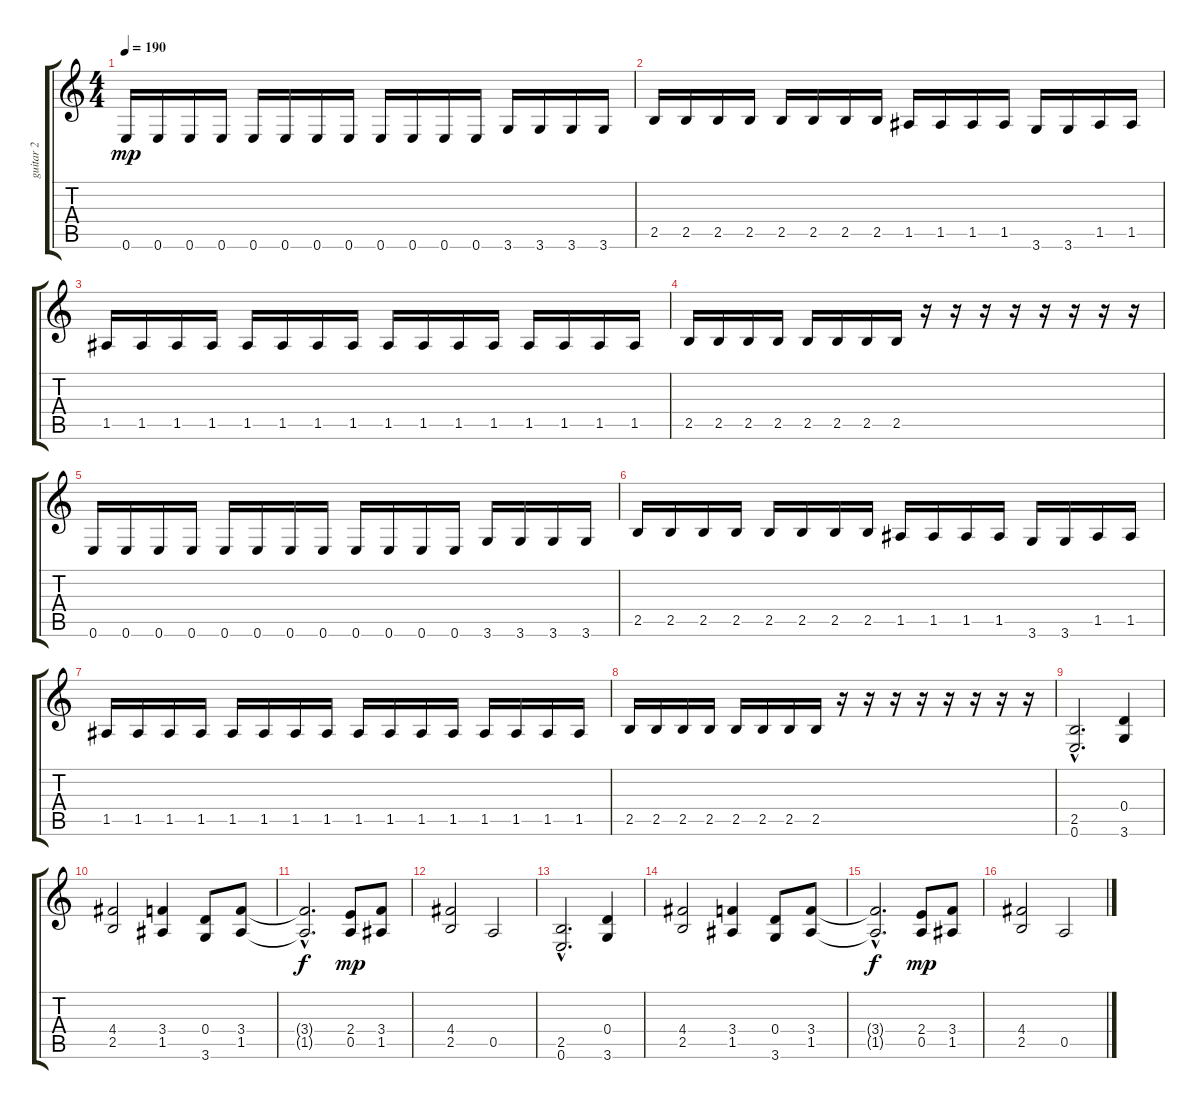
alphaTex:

\track ("guitar 2            " "guitar 2  ") {instrument distortionguitar}
\staff {score tabs}
\tuning (E4 B3 G3 D3 A2 E2) {hide}
\ts (4 4)
\tempo 190
\clef g2
\ks c
0.6.16{dy mp} 0.6.16 0.6.16 0.6.16 0.6.16 0.6.16 0.6.16 0.6.16 0.6.16 0.6.16 0.6.16 0.6.16 3.6.16 3.6.16 3.6.16 3.6.16 |
2.5.16 2.5.16 2.5.16 2.5.16 2.5.16 2.5.16 2.5.16 2.5.16 1.5.16 1.5.16 1.5.16 1.5.16 3.6.16 3.6.16 1.5.16 1.5.16 |
1.5.16 1.5.16 1.5.16 1.5.16 1.5.16 1.5.16 1.5.16 1.5.16 1.5.16 1.5.16 1.5.16 1.5.16 1.5.16 1.5.16 1.5.16 1.5.16 |
2.5.16 2.5.16 2.5.16 2.5.16 2.5.16 2.5.16 2.5.16 2.5.16 r.16 r.16 r.16 r.16 r.16 r.16 r.16 r.16 |
0.6.16 0.6.16 0.6.16 0.6.16 0.6.16 0.6.16 0.6.16 0.6.16 0.6.16 0.6.16 0.6.16 0.6.16 3.6.16 3.6.16 3.6.16 3.6.16 |
2.5.16 2.5.16 2.5.16 2.5.16 2.5.16 2.5.16 2.5.16 2.5.16 1.5.16 1.5.16 1.5.16 1.5.16 3.6.16 3.6.16 1.5.16 1.5.16 |
1.5.16 1.5.16 1.5.16 1.5.16 1.5.16 1.5.16 1.5.16 1.5.16 1.5.16 1.5.16 1.5.16 1.5.16 1.5.16 1.5.16 1.5.16 1.5.16 |
2.5.16 2.5.16 2.5.16 2.5.16 2.5.16 2.5.16 2.5.16 2.5.16 r.16 r.16 r.16 r.16 r.16 r.16 r.16 r.16 |
(2.5{hac} 0.6{hac}).2{d} (0.4 3.6).4 |
(4.4 2.5).2 (3.4 1.5).4 (0.4 3.6).8 (3.4 1.5).8 |
(3.4{hac t} 1.5{hac t}).2{d dy f} (2.4 0.5).8{dy mp} (3.4 1.5).8 |
(4.4 2.5).2 0.5.2 |
(2.5{hac} 0.6{hac}).2{d} (0.4 3.6).4 |
(4.4 2.5).2 (3.4 1.5).4 (0.4 3.6).8 (3.4 1.5).8 |
(3.4{hac t} 1.5{hac t}).2{d dy f} (2.4 0.5).8{dy mp} (3.4 1.5).8 |
(4.4 2.5).2 0.5.2
